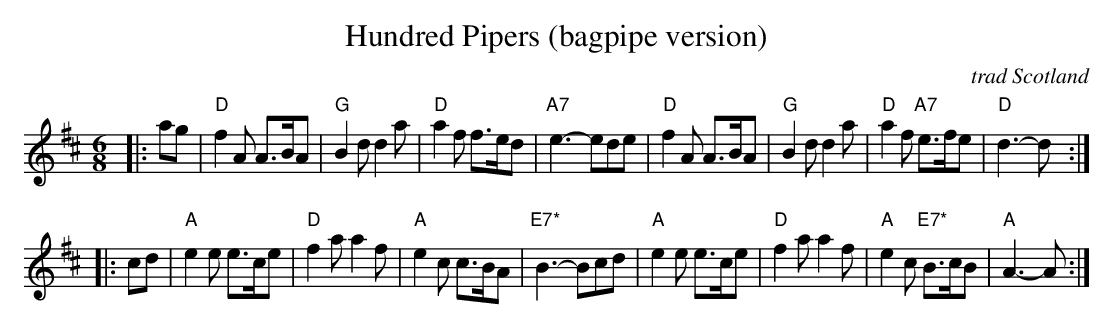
X:1
T: Hundred Pipers (bagpipe version)
O: trad Scotland
M: 6/8
L: 1/8
K: D
|: ag \
| "D"f2A A>BA | "G"B2d d2a | "D"a2f f>ed | "A7"e3- ede \
| "D"f2A A>BA | "G"B2d d2a | "D"a2f "A7"e>fe | "D"d3- d :|
|: cd \
| "A"e2e e>ce | "D"f2a a2f | "A"e2c c>BA | "E7*"B3- Bcd \
| "A"e2e e>ce | "D"f2a a2f | "A"e2c "E7*"B>cB | "A"A3- A :|
